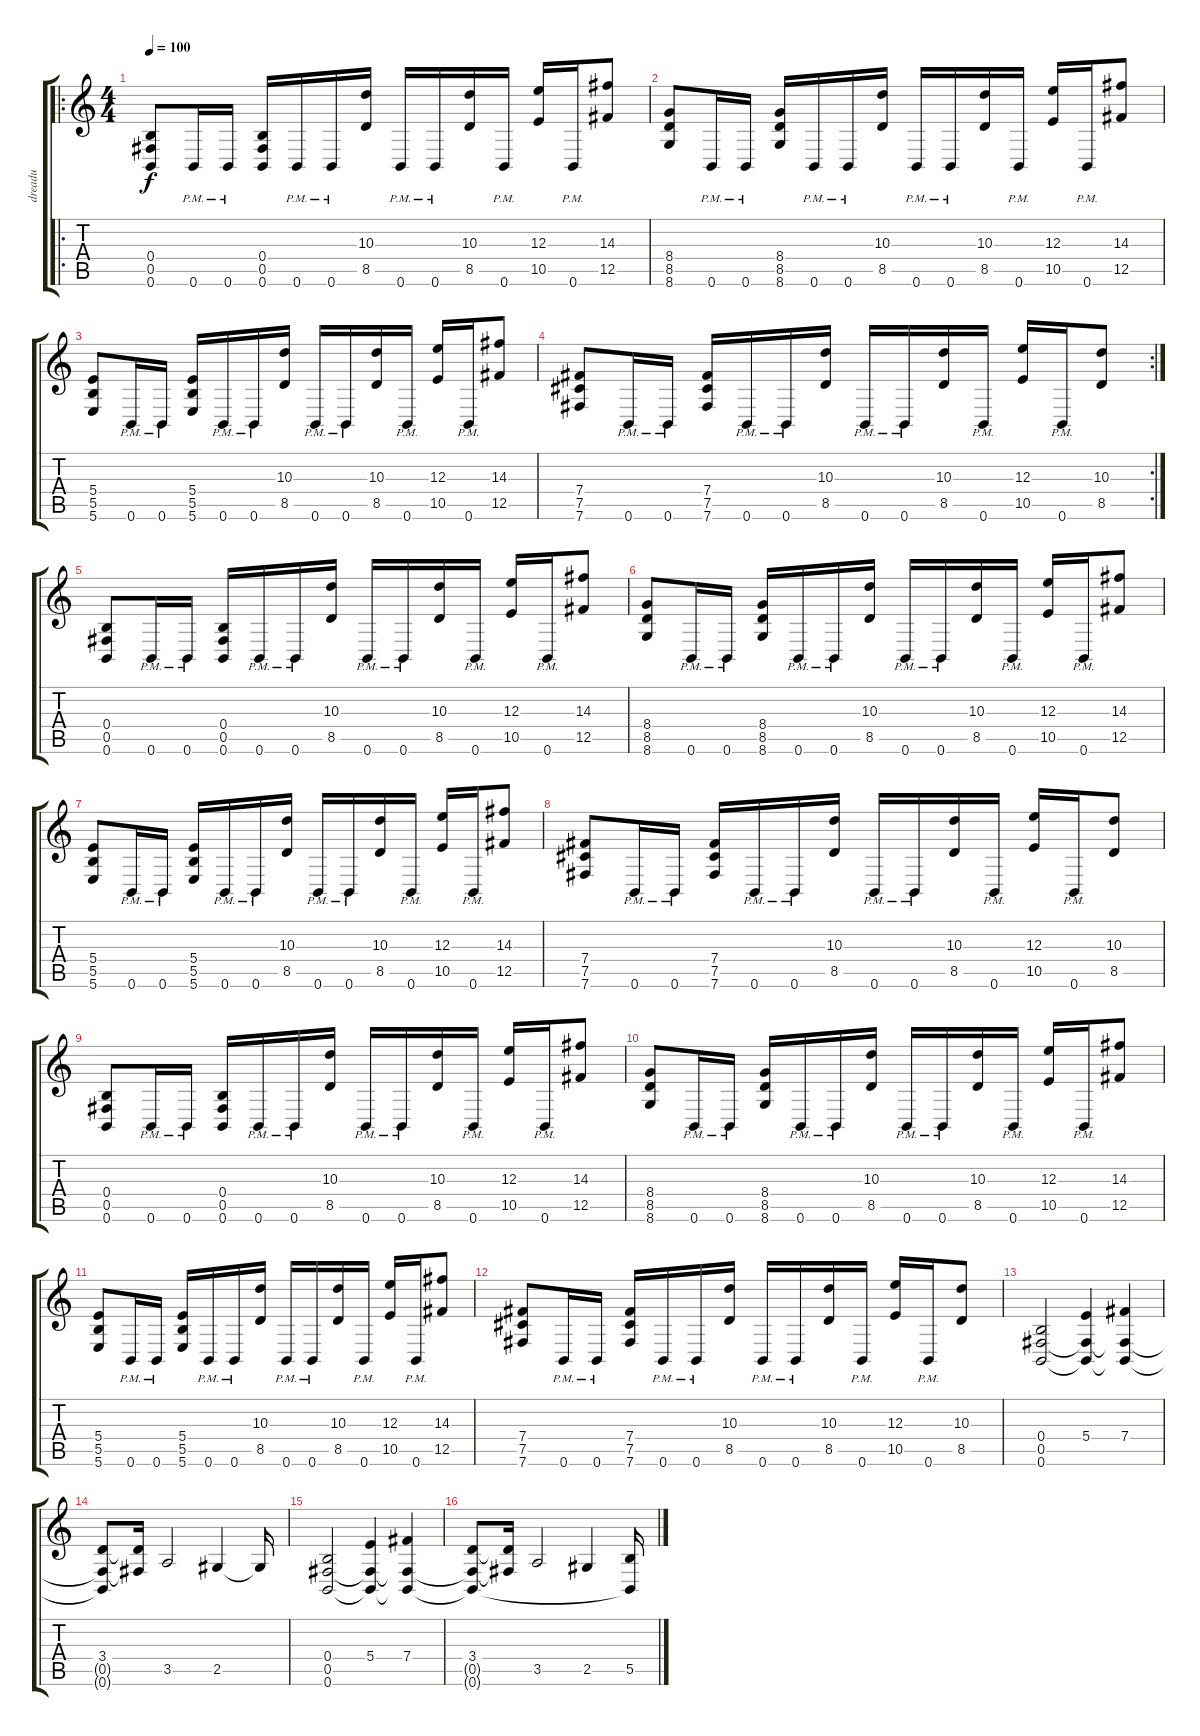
\track ("dreadu" "dreadu") {instrument electricguitarclean}
\staff {score tabs}
\tuning (Db4 Ab3 E3 B2 Gb2 B1) {hide}
\ro
\ts (4 4)
\tempo 100
\clef g2
\ks c
(0.4 0.5 0.6).8{dy f} 0.6{pm}.16 0.6{pm}.16 (0.4 0.5 0.6).16 0.6{pm}.16 0.6{pm}.16 (10.3 8.5).16 0.6{pm}.16 0.6{pm}.16 (10.3 8.5).16 0.6{pm}.16 (12.3 10.5).16 0.6{pm}.16 (14.3 12.5).8 |
(8.4 8.5 8.6).8 0.6{pm}.16 0.6{pm}.16 (8.4 8.5 8.6).16 0.6{pm}.16 0.6{pm}.16 (10.3 8.5).16 0.6{pm}.16 0.6{pm}.16 (10.3 8.5).16 0.6{pm}.16 (12.3 10.5).16 0.6{pm}.16 (14.3 12.5).8 |
(5.4 5.5 5.6).8 0.6{pm}.16 0.6{pm}.16 (5.4 5.5 5.6).16 0.6{pm}.16 0.6{pm}.16 (10.3 8.5).16 0.6{pm}.16 0.6{pm}.16 (10.3 8.5).16 0.6{pm}.16 (12.3 10.5).16 0.6{pm}.16 (14.3 12.5).8 |
\rc 2
(7.4 7.5 7.6).8 0.6{pm}.16 0.6{pm}.16 (7.4 7.5 7.6).16 0.6{pm}.16 0.6{pm}.16 (10.3 8.5).16 0.6{pm}.16 0.6{pm}.16 (10.3 8.5).16 0.6{pm}.16 (12.3 10.5).16 0.6{pm}.16 (10.3 8.5).8 |
(0.4 0.5 0.6).8 0.6{pm}.16 0.6{pm}.16 (0.4 0.5 0.6).16 0.6{pm}.16 0.6{pm}.16 (10.3 8.5).16 0.6{pm}.16 0.6{pm}.16 (10.3 8.5).16 0.6{pm}.16 (12.3 10.5).16 0.6{pm}.16 (14.3 12.5).8 |
(8.4 8.5 8.6).8 0.6{pm}.16 0.6{pm}.16 (8.4 8.5 8.6).16 0.6{pm}.16 0.6{pm}.16 (10.3 8.5).16 0.6{pm}.16 0.6{pm}.16 (10.3 8.5).16 0.6{pm}.16 (12.3 10.5).16 0.6{pm}.16 (14.3 12.5).8 |
(5.4 5.5 5.6).8 0.6{pm}.16 0.6{pm}.16 (5.4 5.5 5.6).16 0.6{pm}.16 0.6{pm}.16 (10.3 8.5).16 0.6{pm}.16 0.6{pm}.16 (10.3 8.5).16 0.6{pm}.16 (12.3 10.5).16 0.6{pm}.16 (14.3 12.5).8 |
(7.4 7.5 7.6).8 0.6{pm}.16 0.6{pm}.16 (7.4 7.5 7.6).16 0.6{pm}.16 0.6{pm}.16 (10.3 8.5).16 0.6{pm}.16 0.6{pm}.16 (10.3 8.5).16 0.6{pm}.16 (12.3 10.5).16 0.6{pm}.16 (10.3 8.5).8 |
(0.4 0.5 0.6).8 0.6{pm}.16 0.6{pm}.16 (0.4 0.5 0.6).16 0.6{pm}.16 0.6{pm}.16 (10.3 8.5).16 0.6{pm}.16 0.6{pm}.16 (10.3 8.5).16 0.6{pm}.16 (12.3 10.5).16 0.6{pm}.16 (14.3 12.5).8 |
(8.4 8.5 8.6).8 0.6{pm}.16 0.6{pm}.16 (8.4 8.5 8.6).16 0.6{pm}.16 0.6{pm}.16 (10.3 8.5).16 0.6{pm}.16 0.6{pm}.16 (10.3 8.5).16 0.6{pm}.16 (12.3 10.5).16 0.6{pm}.16 (14.3 12.5).8 |
(5.4 5.5 5.6).8 0.6{pm}.16 0.6{pm}.16 (5.4 5.5 5.6).16 0.6{pm}.16 0.6{pm}.16 (10.3 8.5).16 0.6{pm}.16 0.6{pm}.16 (10.3 8.5).16 0.6{pm}.16 (12.3 10.5).16 0.6{pm}.16 (14.3 12.5).8 |
(7.4 7.5 7.6).8 0.6{pm}.16 0.6{pm}.16 (7.4 7.5 7.6).16 0.6{pm}.16 0.6{pm}.16 (10.3 8.5).16 0.6{pm}.16 0.6{pm}.16 (10.3 8.5).16 0.6{pm}.16 (12.3 10.5).16 0.6{pm}.16 (10.3 8.5).8 |
(0.4 0.5 0.6).2 (5.4 0.5{t} 0.6{t}).4 (7.4 0.5{t} 0.6{t}).4 |
(3.4 0.5{t} 0.6{t}).8 (3.4{t} 0.5{t}).16 3.5.2 2.5.4 2.5{t}.16 |
(0.4 0.5 0.6).2 (5.4 0.5{t} 0.6{t}).4 (7.4 0.5{t} 0.6{t}).4 |
(3.4 0.5{t} 0.6{t}).8 (3.4{t} 0.5{t}).16 3.5.2 2.5.4 (5.5 0.6{t}).16
